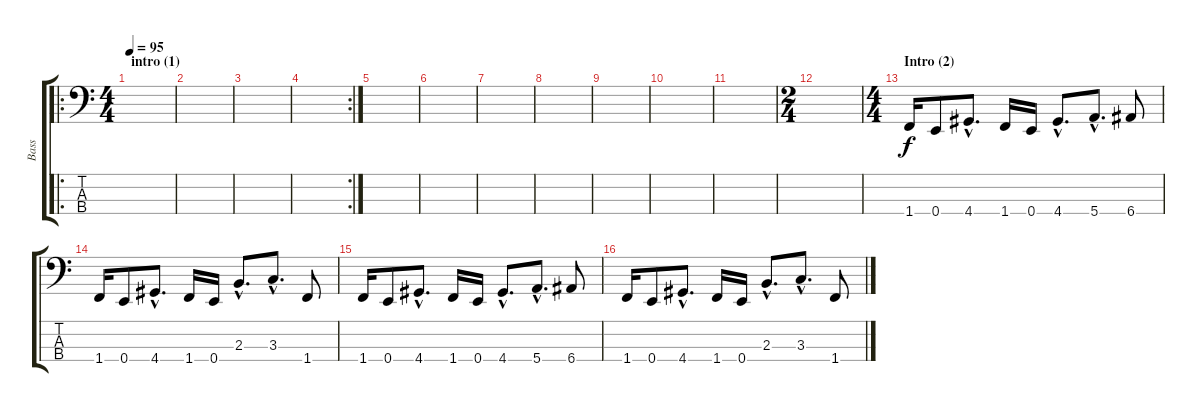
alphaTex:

\track ("Bass" "Bass") {instrument electricbasspick}
\staff {score tabs}
\tuning (G2 D2 A1 E1) {hide}
\ro
\ts (4 4)
\section ("" "intro (1)")
\tempo 95
\clef f4
\ks c
|
|
|
\rc 2
|
|
|
|
|
|
|
|
\ts (2 4)
|
\ts (4 4)
\section ("" "Intro (2)")
1.4.16 0.4.8 4.4{hac}.8{d} 1.4.16 0.4.16 4.4{hac}.8{d} 5.4{hac}.8{d} 6.4.8 |
1.4.16 0.4.8 4.4{hac}.8{d} 1.4.16 0.4.16 2.3{hac}.8{d} 3.3{hac}.8{d} 1.4.8 |
1.4.16 0.4.8 4.4{hac}.8{d} 1.4.16 0.4.16 4.4{hac}.8{d} 5.4{hac}.8{d} 6.4.8 |
1.4.16 0.4.8 4.4{hac}.8{d} 1.4.16 0.4.16 2.3{hac}.8{d} 3.3{hac}.8{d} 1.4.8
